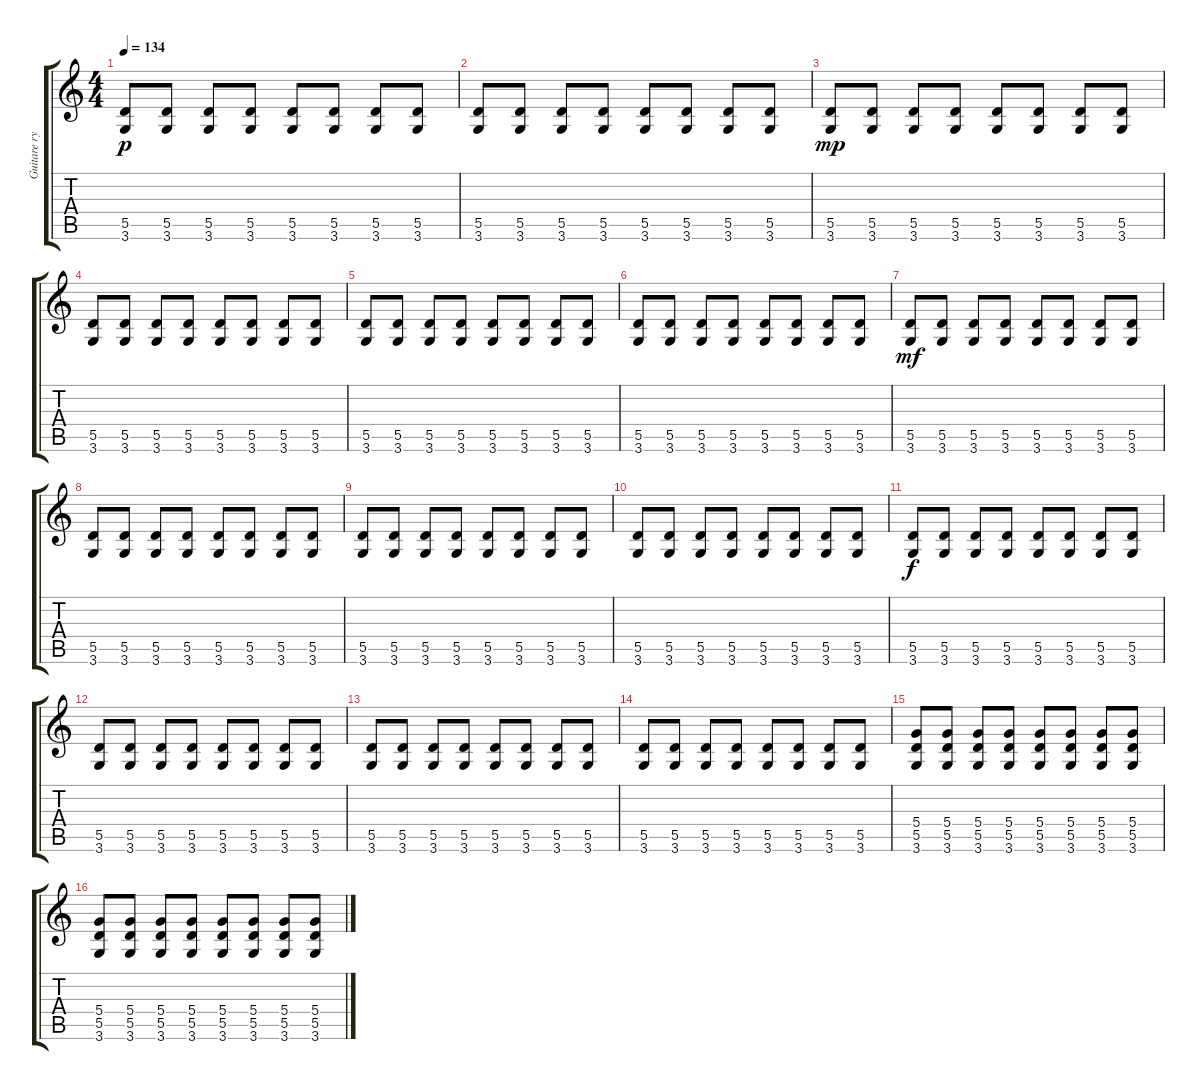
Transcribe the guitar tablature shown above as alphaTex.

\track ("Guitare rythmique" "Guitare ry") {instrument overdrivenguitar}
\staff {score tabs}
\tuning (E4 B3 G3 D3 A2 E2) {hide}
\ts (4 4)
\tempo 134
\clef g2
\ks c
(5.5 3.6).8{dy p} (5.5 3.6).8 (5.5 3.6).8 (5.5 3.6).8 (5.5 3.6).8 (5.5 3.6).8 (5.5 3.6).8 (5.5 3.6).8 |
(5.5 3.6).8 (5.5 3.6).8 (5.5 3.6).8 (5.5 3.6).8 (5.5 3.6).8 (5.5 3.6).8 (5.5 3.6).8 (5.5 3.6).8 |
(5.5 3.6).8{dy mp volume 8} (5.5 3.6).8 (5.5 3.6).8 (5.5 3.6).8 (5.5 3.6).8 (5.5 3.6).8 (5.5 3.6).8 (5.5 3.6).8 |
(5.5 3.6).8 (5.5 3.6).8 (5.5 3.6).8 (5.5 3.6).8 (5.5 3.6).8 (5.5 3.6).8 (5.5 3.6).8 (5.5 3.6).8 |
(5.5 3.6).8 (5.5 3.6).8 (5.5 3.6).8 (5.5 3.6).8 (5.5 3.6).8 (5.5 3.6).8 (5.5 3.6).8 (5.5 3.6).8 |
(5.5 3.6).8 (5.5 3.6).8 (5.5 3.6).8 (5.5 3.6).8 (5.5 3.6).8 (5.5 3.6).8 (5.5 3.6).8 (5.5 3.6).8 |
(5.5 3.6).8{dy mf volume 12} (5.5 3.6).8 (5.5 3.6).8 (5.5 3.6).8 (5.5 3.6).8 (5.5 3.6).8 (5.5 3.6).8 (5.5 3.6).8 |
(5.5 3.6).8 (5.5 3.6).8 (5.5 3.6).8 (5.5 3.6).8 (5.5 3.6).8 (5.5 3.6).8 (5.5 3.6).8 (5.5 3.6).8 |
(5.5 3.6).8 (5.5 3.6).8 (5.5 3.6).8 (5.5 3.6).8 (5.5 3.6).8 (5.5 3.6).8 (5.5 3.6).8 (5.5 3.6).8 |
(5.5 3.6).8 (5.5 3.6).8 (5.5 3.6).8 (5.5 3.6).8 (5.5 3.6).8 (5.5 3.6).8 (5.5 3.6).8 (5.5 3.6).8 |
(5.5 3.6).8{dy f volume 13} (5.5 3.6).8 (5.5 3.6).8 (5.5 3.6).8 (5.5 3.6).8 (5.5 3.6).8 (5.5 3.6).8 (5.5 3.6).8 |
(5.5 3.6).8 (5.5 3.6).8 (5.5 3.6).8 (5.5 3.6).8 (5.5 3.6).8 (5.5 3.6).8 (5.5 3.6).8 (5.5 3.6).8 |
(5.5 3.6).8 (5.5 3.6).8 (5.5 3.6).8 (5.5 3.6).8 (5.5 3.6).8 (5.5 3.6).8 (5.5 3.6).8 (5.5 3.6).8 |
(5.5 3.6).8 (5.5 3.6).8 (5.5 3.6).8 (5.5 3.6).8 (5.5 3.6).8 (5.5 3.6).8 (5.5 3.6).8 (5.5 3.6).8 |
(5.4 5.5 3.6).8 (5.4 5.5 3.6).8 (5.4 5.5 3.6).8 (5.4 5.5 3.6).8 (5.4 5.5 3.6).8 (5.4 5.5 3.6).8 (5.4 5.5 3.6).8 (5.4 5.5 3.6).8 |
(5.4 5.5 3.6).8 (5.4 5.5 3.6).8 (5.4 5.5 3.6).8 (5.4 5.5 3.6).8 (5.4 5.5 3.6).8 (5.4 5.5 3.6).8 (5.4 5.5 3.6).8 (5.4 5.5 3.6).8
